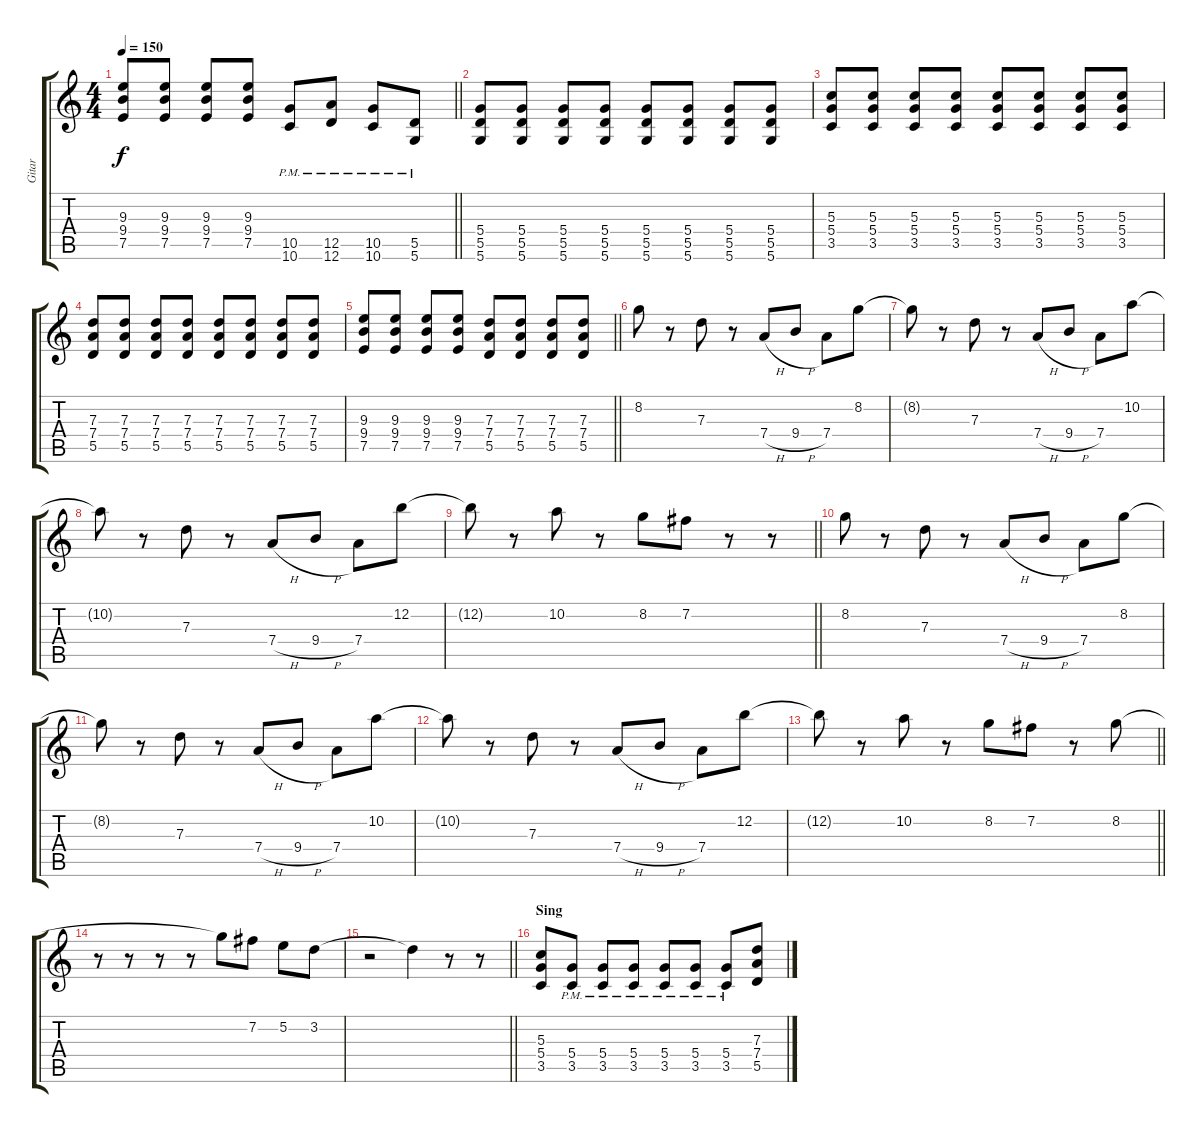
\track ("Gitar" "Gitar") {instrument distortionguitar}
\staff {score tabs}
\tuning (E4 B3 G3 D3 A2 D2) {hide}
\ts (4 4)
\tempo 150
\clef g2
\barLineRight lightlight
\ks c
(9.3 9.4 7.5).8{dy f} (9.3 9.4 7.5).8 (9.3 9.4 7.5).8 (9.3 9.4 7.5).8 (10.5{pm} 10.6{pm}).8 (12.5{pm} 12.6{pm}).8 (10.5{pm} 10.6{pm}).8 (5.5{pm} 5.6{pm}).8 |
(5.4 5.5 5.6).8 (5.4 5.5 5.6).8 (5.4 5.5 5.6).8 (5.4 5.5 5.6).8 (5.4 5.5 5.6).8 (5.4 5.5 5.6).8 (5.4 5.5 5.6).8 (5.4 5.5 5.6).8 |
(5.3 5.4 3.5).8 (5.3 5.4 3.5).8 (5.3 5.4 3.5).8 (5.3 5.4 3.5).8 (5.3 5.4 3.5).8 (5.3 5.4 3.5).8 (5.3 5.4 3.5).8 (5.3 5.4 3.5).8 |
(7.3 7.4 5.5).8 (7.3 7.4 5.5).8 (7.3 7.4 5.5).8 (7.3 7.4 5.5).8 (7.3 7.4 5.5).8 (7.3 7.4 5.5).8 (7.3 7.4 5.5).8 (7.3 7.4 5.5).8 |
\barLineRight lightlight
(9.3 9.4 7.5).8 (9.3 9.4 7.5).8 (9.3 9.4 7.5).8 (9.3 9.4 7.5).8 (7.3 7.4 5.5).8 (7.3 7.4 5.5).8 (7.3 7.4 5.5).8 (7.3 7.4 5.5).8 |
8.2.8 r.8 7.3.8 r.8 7.4{h}.8 9.4{h}.8 7.4.8 8.2.8 |
8.2{t}.8 r.8 7.3.8 r.8 7.4{h}.8 9.4{h}.8 7.4.8 10.2.8 |
10.2{t}.8 r.8 7.3.8 r.8 7.4{h}.8 9.4{h}.8 7.4.8 12.2.8 |
\barLineRight lightlight
12.2{t}.8 r.8 10.2.8 r.8 8.2.8 7.2.8 r.8 r.8 |
8.2.8 r.8 7.3.8 r.8 7.4{h}.8 9.4{h}.8 7.4.8 8.2.8 |
8.2{t}.8 r.8 7.3.8 r.8 7.4{h}.8 9.4{h}.8 7.4.8 10.2.8 |
10.2{t}.8 r.8 7.3.8 r.8 7.4{h}.8 9.4{h}.8 7.4.8 12.2.8 |
\barLineRight lightlight
12.2{t}.8 r.8 10.2.8 r.8 8.2.8 7.2.8 r.8 8.2.8 |
r.8 r.8 r.8 r.8 8.2{t}.8 7.2.8 5.2.8 3.2.8 |
\barLineRight lightlight
r.2 3.2{t}.4 r.8 r.8 |
\section ("" "Sing")
(5.3 5.4 3.5).8 (5.4{pm} 3.5{pm}).8 (5.4{pm} 3.5{pm}).8 (5.4{pm} 3.5{pm}).8 (5.4{pm} 3.5{pm}).8 (5.4{pm} 3.5{pm}).8 (5.4{pm} 3.5{pm}).8 (7.3 7.4 5.5).8
